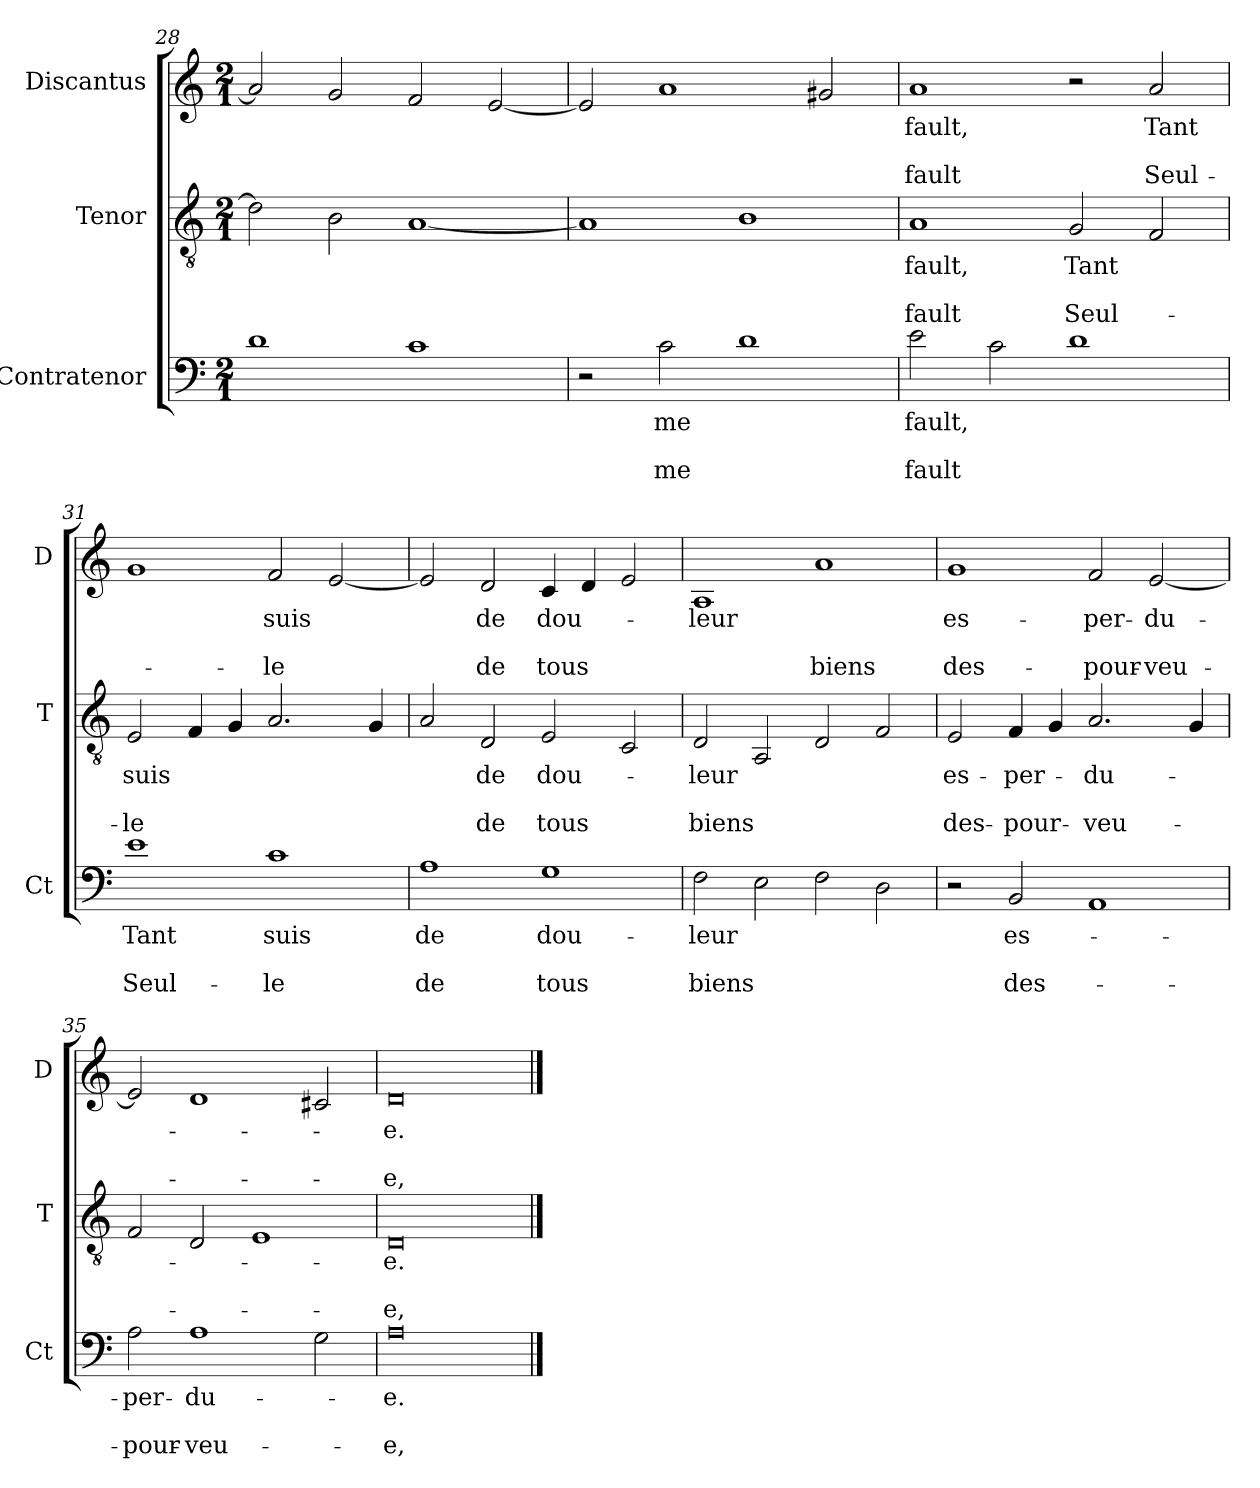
**kern	**text	**text	**text	**kern	**text	**text	**text	**kern	**text	**text	**text
*part3	*part3	*part3	*part3	*part2	*part2	*part2	*part2	*part1	*part1	*part1	*part1
*staff3	*staff3	*staff3	*staff3	*staff2	*staff2	*staff2	*staff2	*staff1	*staff1	*staff1	*staff1
*I"Contratenor	*	*	*	*I"Tenor	*	*	*	*I"Discantus	*	*	*
*I'Ct	*	*	*	*I'T	*	*	*	*I'D	*	*	*
*clefF4	*	*	*	*clefGv2	*	*	*	*clefG2	*	*	*
*k[]	*	*	*	*k[]	*	*	*	*k[]	*	*	*
*M2/1	*	*	*	*M2/1	*	*	*	*M2/1	*	*	*
=28	=28	=28	=28	=28	=28	=28	=28	=28	=28	=28	=28
1d	.	.	.	2d]	.	.	.	2a]	.	.	.
.	.	.	.	2B	.	.	.	2g	.	.	.
1c	.	.	.	[1A	.	.	.	2f	.	.	.
.	.	.	.	.	.	.	.	[2e	.	.	.
=29	=29	=29	=29	=29	=29	=29	=29	=29	=29	=29	=29
2r	.	.	.	1A]	.	.	.	2e]	.	.	.
2c	me	.	me	.	.	.	.	1a	.	.	.
1d	.	.	.	1B	.	.	.	.	.	.	.
.	.	.	.	.	.	.	.	2g#X	.	.	.
=30	=30	=30	=30	=30	=30	=30	=30	=30	=30	=30	=30
2e	fault,	.	fault	1A	fault,	.	fault	1a	fault,	.	fault
2c	.	.	.	.	.	.	.	.	.	.	.
1d	.	.	.	2G	Tant	.	Seul-	2r	.	.	.
.	.	.	.	2F	.	.	.	2a	Tant	.	Seul-
=31	=31	=31	=31	=31	=31	=31	=31	=31	=31	=31	=31
1e	Tant	.	Seul-	2E	suis	.	-le	1g	.	.	.
.	.	.	.	4F	.	.	.	.	.	.	.
.	.	.	.	4G	.	.	.	.	.	.	.
1c	suis	.	-le	2.A	.	.	.	2f	suis	.	-le
.	.	.	.	.	.	.	.	[2e	.	.	.
.	.	.	.	4G	.	.	.	.	.	.	.
=32	=32	=32	=32	=32	=32	=32	=32	=32	=32	=32	=32
1A	de	.	de	2A	.	.	.	2e]	.	.	.
.	.	.	.	2D	de	.	de	2d	de	.	de
1G	dou-	.	tous	2E	dou-	.	tous	4c	dou-	.	tous
.	.	.	.	.	.	.	.	4d	.	.	.
.	.	.	.	2C	.	.	.	2e	.	.	.
=33	=33	=33	=33	=33	=33	=33	=33	=33	=33	=33	=33
2F	-leur	.	biens	2D	-leur	.	biens	1A	-leur	.	.
2E	.	.	.	2AA	.	.	.	.	.	.	.
2F	.	.	.	2D	.	.	.	1a	.	.	biens
2D	.	.	.	2F	.	.	.	.	.	.	.
=34	=34	=34	=34	=34	=34	=34	=34	=34	=34	=34	=34
2r	.	.	.	2E	es-	.	des-	1g	es-	.	des-
2BB	es-	.	des-	4F	-per-	.	-pour-	.	.	.	.
.	.	.	.	4G	.	.	.	.	.	.	.
1AA	.	.	.	2.A	-du-	.	-veu-	2f	-per-	.	-pour-
.	.	.	.	.	.	.	.	[2e	-du-	.	-veu-
.	.	.	.	4G	.	.	.	.	.	.	.
=35	=35	=35	=35	=35	=35	=35	=35	=35	=35	=35	=35
2A	-per-	.	-pour-	2F	.	.	.	2e]	.	.	.
1A	-du-	.	-veu-	2D	.	.	.	1d	.	.	.
.	.	.	.	1E	.	.	.	.	.	.	.
2G	.	.	.	.	.	.	.	2c#X	.	.	.
=36	=36	=36	=36	=36	=36	=36	=36	=36	=36	=36	=36
0A	-e.	.	-e,	0D	-e.	.	-e,	0d	-e.	.	-e,
==	==	==	==	==	==	==	==	==	==	==	==
*-	*-	*-	*-	*-	*-	*-	*-	*-	*-	*-	*-
